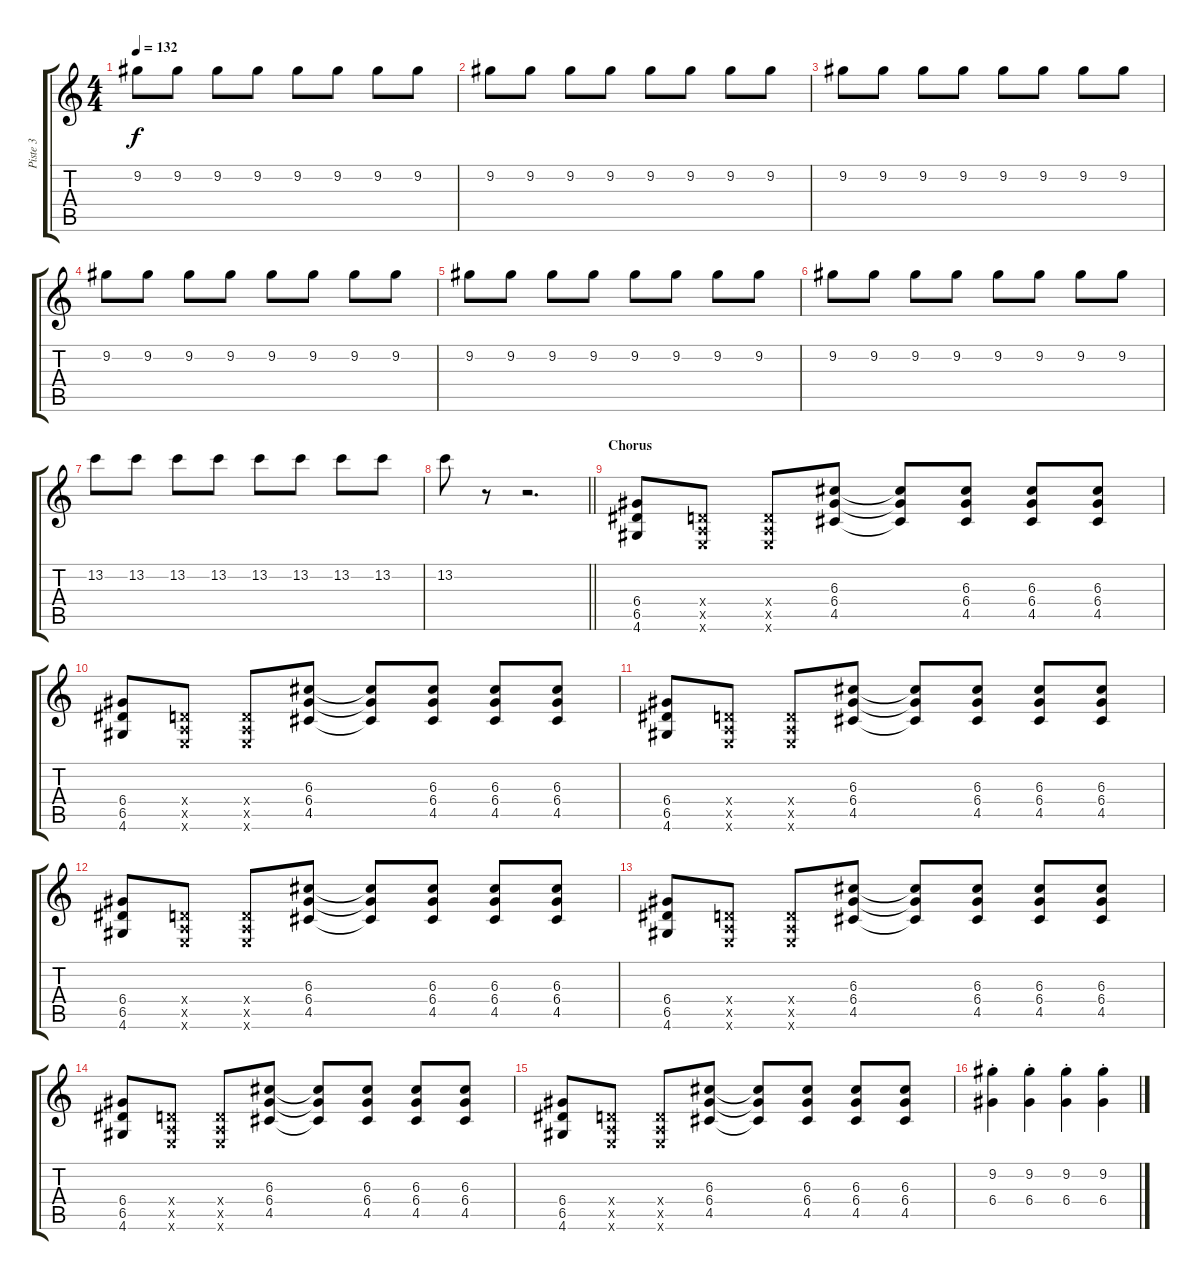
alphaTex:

\track ("Piste 3" "Piste 3") {instrument overdrivenguitar}
\staff {score tabs}
\tuning (E4 B3 G3 D3 A2 E2) {hide}
\ts (4 4)
\tempo 132
\clef g2
\ks c
9.2.8{dy f} 9.2.8 9.2.8 9.2.8 9.2.8 9.2.8 9.2.8 9.2.8 |
9.2.8 9.2.8 9.2.8 9.2.8 9.2.8 9.2.8 9.2.8 9.2.8 |
9.2.8 9.2.8 9.2.8 9.2.8 9.2.8 9.2.8 9.2.8 9.2.8 |
9.2.8 9.2.8 9.2.8 9.2.8 9.2.8 9.2.8 9.2.8 9.2.8 |
9.2.8 9.2.8 9.2.8 9.2.8 9.2.8 9.2.8 9.2.8 9.2.8 |
9.2.8 9.2.8 9.2.8 9.2.8 9.2.8 9.2.8 9.2.8 9.2.8 |
13.2.8 13.2.8 13.2.8 13.2.8 13.2.8 13.2.8 13.2.8 13.2.8 |
\barLineRight lightlight
13.2.8 r.8 r.2{d} |
\section ("" "Chorus")
(6.4 6.5 4.6).8 (0.4{x} 0.5{x} 0.6{x}).8 (0.4{x} 0.5{x} 0.6{x}).8 (6.3 6.4 4.5).8 (6.3{t} 6.4{t} 4.5{t}).8 (6.3 6.4 4.5).8 (6.3 6.4 4.5).8 (6.3 6.4 4.5).8 |
(6.4 6.5 4.6).8 (0.4{x} 0.5{x} 0.6{x}).8 (0.4{x} 0.5{x} 0.6{x}).8 (6.3 6.4 4.5).8 (6.3{t} 6.4{t} 4.5{t}).8 (6.3 6.4 4.5).8 (6.3 6.4 4.5).8 (6.3 6.4 4.5).8 |
(6.4 6.5 4.6).8 (0.4{x} 0.5{x} 0.6{x}).8 (0.4{x} 0.5{x} 0.6{x}).8 (6.3 6.4 4.5).8 (6.3{t} 6.4{t} 4.5{t}).8 (6.3 6.4 4.5).8 (6.3 6.4 4.5).8 (6.3 6.4 4.5).8 |
(6.4 6.5 4.6).8 (0.4{x} 0.5{x} 0.6{x}).8 (0.4{x} 0.5{x} 0.6{x}).8 (6.3 6.4 4.5).8 (6.3{t} 6.4{t} 4.5{t}).8 (6.3 6.4 4.5).8 (6.3 6.4 4.5).8 (6.3 6.4 4.5).8 |
(6.4 6.5 4.6).8 (0.4{x} 0.5{x} 0.6{x}).8 (0.4{x} 0.5{x} 0.6{x}).8 (6.3 6.4 4.5).8 (6.3{t} 6.4{t} 4.5{t}).8 (6.3 6.4 4.5).8 (6.3 6.4 4.5).8 (6.3 6.4 4.5).8 |
(6.4 6.5 4.6).8 (0.4{x} 0.5{x} 0.6{x}).8 (0.4{x} 0.5{x} 0.6{x}).8 (6.3 6.4 4.5).8 (6.3{t} 6.4{t} 4.5{t}).8 (6.3 6.4 4.5).8 (6.3 6.4 4.5).8 (6.3 6.4 4.5).8 |
(6.4 6.5 4.6).8 (0.4{x} 0.5{x} 0.6{x}).8 (0.4{x} 0.5{x} 0.6{x}).8 (6.3 6.4 4.5).8 (6.3{t} 6.4{t} 4.5{t}).8 (6.3 6.4 4.5).8 (6.3 6.4 4.5).8 (6.3 6.4 4.5).8 |
(9.2{st} 6.4{st}).4 (9.2{st} 6.4{st}).4 (9.2{st} 6.4{st}).4 (9.2{st} 6.4{st}).4
